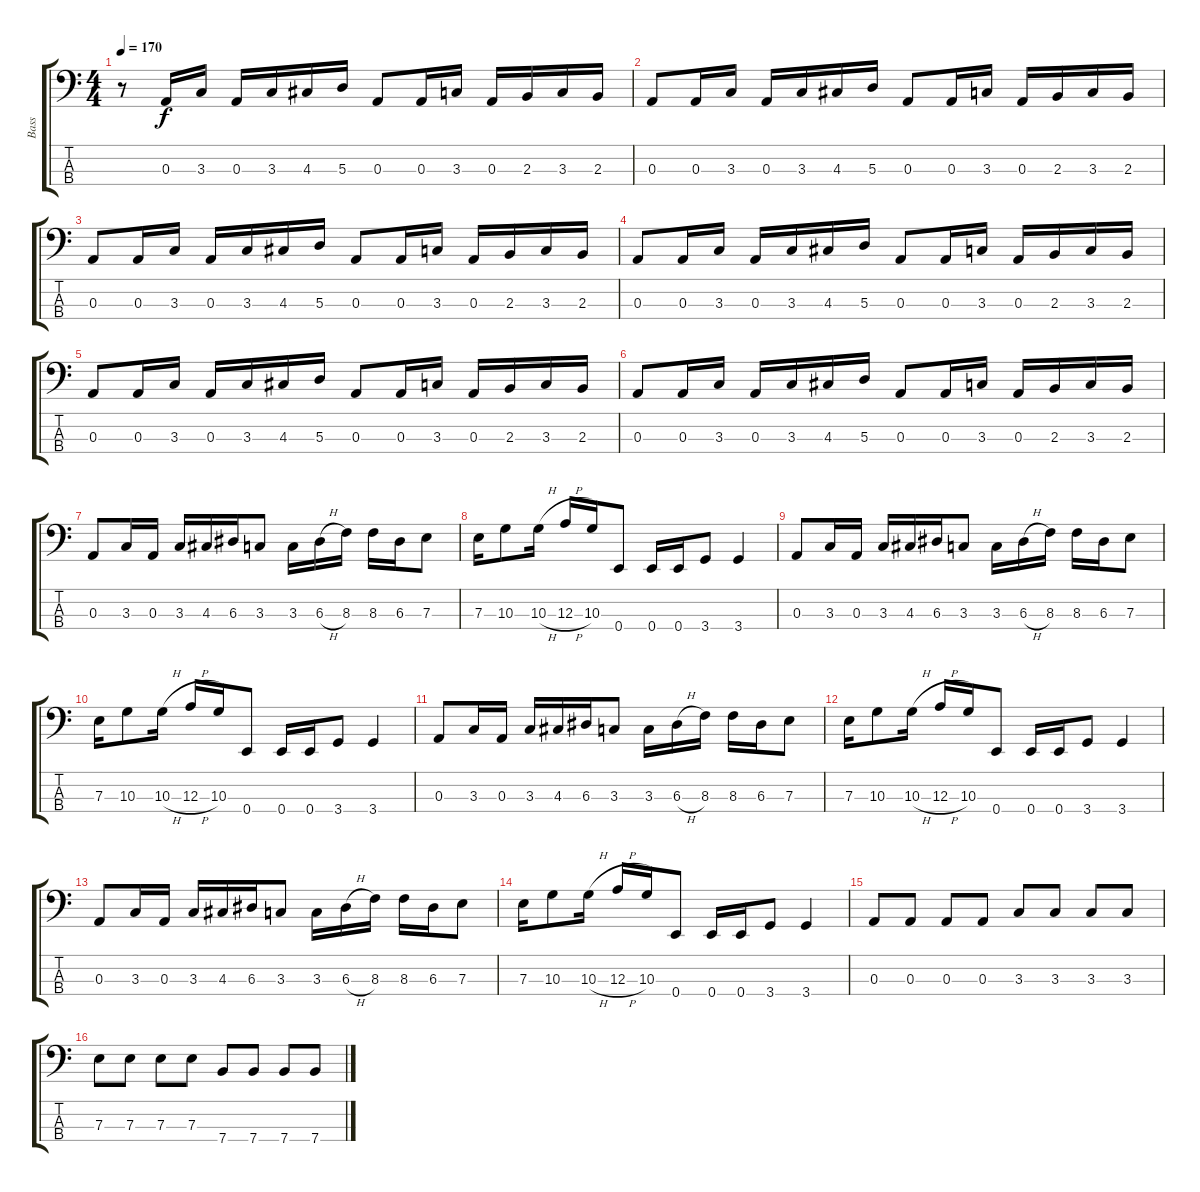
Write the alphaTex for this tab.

\track ("Bass" "Bass") {instrument electricbassfinger}
\staff {score tabs}
\tuning (G2 D2 A1 E1) {hide}
\ts (4 4)
\tempo 170
\clef f4
\ks c
r.8{dy f instrument electricbassfinger} 0.3.16 3.3.16 0.3.16 3.3.16 4.3.16 5.3.16 0.3.8 0.3.16 3.3.16 0.3.16 2.3.16 3.3.16 2.3.16 |
0.3.8 0.3.16 3.3.16 0.3.16 3.3.16 4.3.16 5.3.16 0.3.8 0.3.16 3.3.16 0.3.16 2.3.16 3.3.16 2.3.16 |
0.3.8 0.3.16 3.3.16 0.3.16 3.3.16 4.3.16 5.3.16 0.3.8 0.3.16 3.3.16 0.3.16 2.3.16 3.3.16 2.3.16 |
0.3.8 0.3.16 3.3.16 0.3.16 3.3.16 4.3.16 5.3.16 0.3.8 0.3.16 3.3.16 0.3.16 2.3.16 3.3.16 2.3.16 |
0.3.8 0.3.16 3.3.16 0.3.16 3.3.16 4.3.16 5.3.16 0.3.8 0.3.16 3.3.16 0.3.16 2.3.16 3.3.16 2.3.16 |
0.3.8 0.3.16 3.3.16 0.3.16 3.3.16 4.3.16 5.3.16 0.3.8 0.3.16 3.3.16 0.3.16 2.3.16 3.3.16 2.3.16 |
0.3.8 3.3.16 0.3.16 3.3.16 4.3.16 6.3.16 3.3.8 3.3.16 6.3{h}.16 8.3.16 8.3.16 6.3.16 7.3.8 |
7.3.16 10.3.8 10.3{h}.16 12.3{h}.16 10.3.16 0.4.8 0.4.16 0.4.16 3.4.8 3.4.4 |
0.3.8 3.3.16 0.3.16 3.3.16 4.3.16 6.3.16 3.3.8 3.3.16 6.3{h}.16 8.3.16 8.3.16 6.3.16 7.3.8 |
7.3.16 10.3.8 10.3{h}.16 12.3{h}.16 10.3.16 0.4.8 0.4.16 0.4.16 3.4.8 3.4.4 |
0.3.8 3.3.16 0.3.16 3.3.16 4.3.16 6.3.16 3.3.8 3.3.16 6.3{h}.16 8.3.16 8.3.16 6.3.16 7.3.8 |
7.3.16 10.3.8 10.3{h}.16 12.3{h}.16 10.3.16 0.4.8 0.4.16 0.4.16 3.4.8 3.4.4 |
0.3.8 3.3.16 0.3.16 3.3.16 4.3.16 6.3.16 3.3.8 3.3.16 6.3{h}.16 8.3.16 8.3.16 6.3.16 7.3.8 |
7.3.16 10.3.8 10.3{h}.16 12.3{h}.16 10.3.16 0.4.8 0.4.16 0.4.16 3.4.8 3.4.4 |
0.3.8 0.3.8 0.3.8 0.3.8 3.3.8 3.3.8 3.3.8 3.3.8 |
7.3.8 7.3.8 7.3.8 7.3.8 7.4.8 7.4.8 7.4.8 7.4.8
